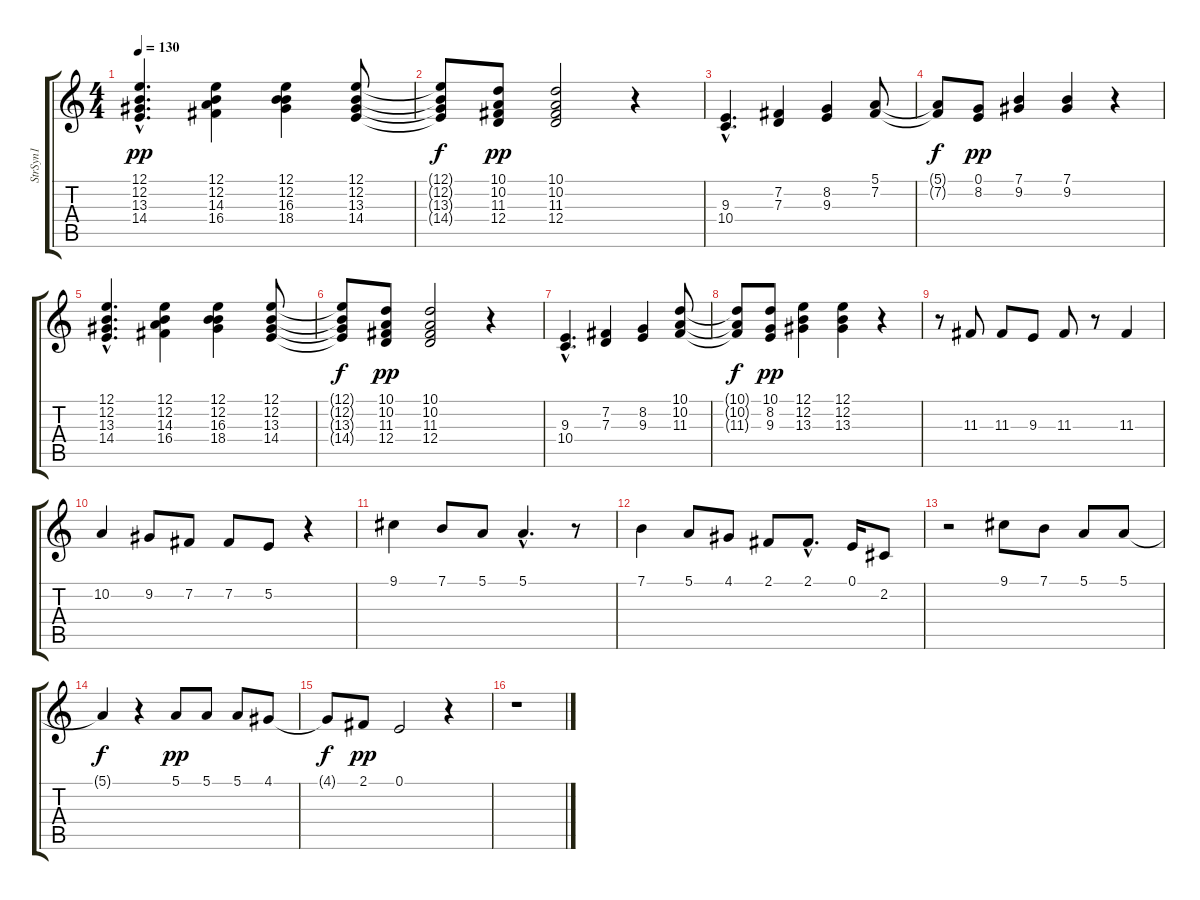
\track ("StrSyn1" "StrSyn1") {instrument synthstrings1}
\staff {score tabs}
\tuning (E4 B3 G3 D3 A2 E2) {hide}
\ts (4 4)
\tempo 130
\clef g2
\ks c
(12.1{hac} 12.2{hac} 13.3{hac} 14.4{hac}).4{d dy pp} (12.1 12.2 14.3 16.4).4 (12.1 12.2 16.3 18.4).4 (12.1 12.2 13.3 14.4).8 |
(12.1{t} 12.2{t} 13.3{t} 14.4{t}).8{dy f} (10.1 10.2 11.3 12.4).8{dy pp} (10.1 10.2 11.3 12.4).2 r.4 |
(9.3{hac} 10.4{hac}).4{d} (7.2 7.3).4 (8.2 9.3).4 (5.1 7.2).8 |
(5.1{t} 7.2{t}).8{dy f} (0.1 8.2).8{dy pp} (7.1 9.2).4 (7.1 9.2).4 r.4 |
(12.1{hac} 12.2{hac} 13.3{hac} 14.4{hac}).4{d} (12.1 12.2 14.3 16.4).4 (12.1 12.2 16.3 18.4).4 (12.1 12.2 13.3 14.4).8 |
(12.1{t} 12.2{t} 13.3{t} 14.4{t}).8{dy f} (10.1 10.2 11.3 12.4).8{dy pp} (10.1 10.2 11.3 12.4).2 r.4 |
(9.3{hac} 10.4{hac}).4{d} (7.2 7.3).4 (8.2 9.3).4 (10.1 10.2 11.3).8 |
(10.1{t} 10.2{t} 11.3{t}).8{dy f} (10.1 8.2 9.3).8{dy pp} (12.1 12.2 13.3).4 (12.1 12.2 13.3).4 r.4 |
r.8 11.3.8 11.3.8 9.3.8 11.3.8 r.8 11.3.4 |
10.2.4 9.2.8 7.2.8 7.2.8 5.2.8 r.4 |
9.1.4 7.1.8 5.1.8 5.1{hac}.4{d} r.8 |
7.1.4 5.1.8 4.1.8 2.1.8 2.1{hac}.8{d} 0.1.16 2.2.8 |
r.2 9.1.8 7.1.8 5.1.8 5.1.8 |
5.1{t}.4{dy f} r.4 5.1.8{dy pp} 5.1.8 5.1.8 4.1.8 |
4.1{t}.8{dy f} 2.1.8{dy pp} 0.1.2 r.4 |
r.1
